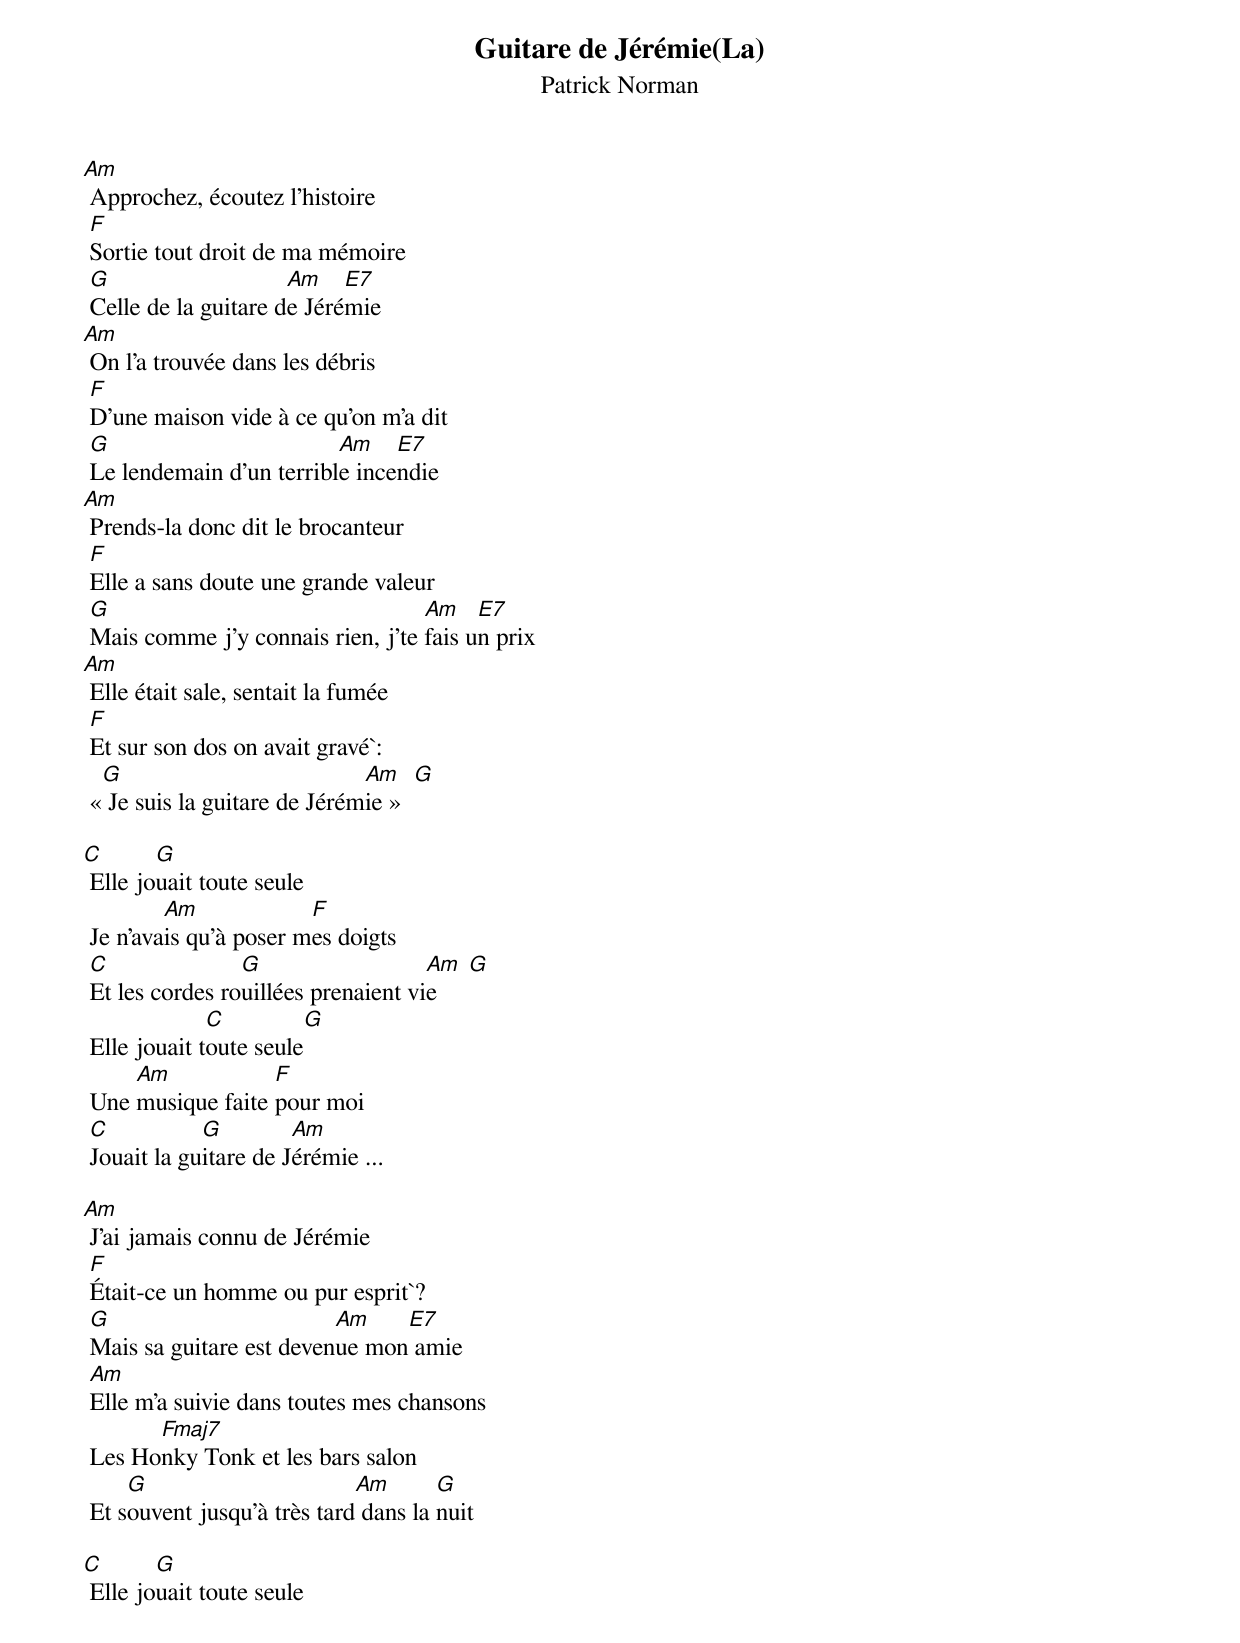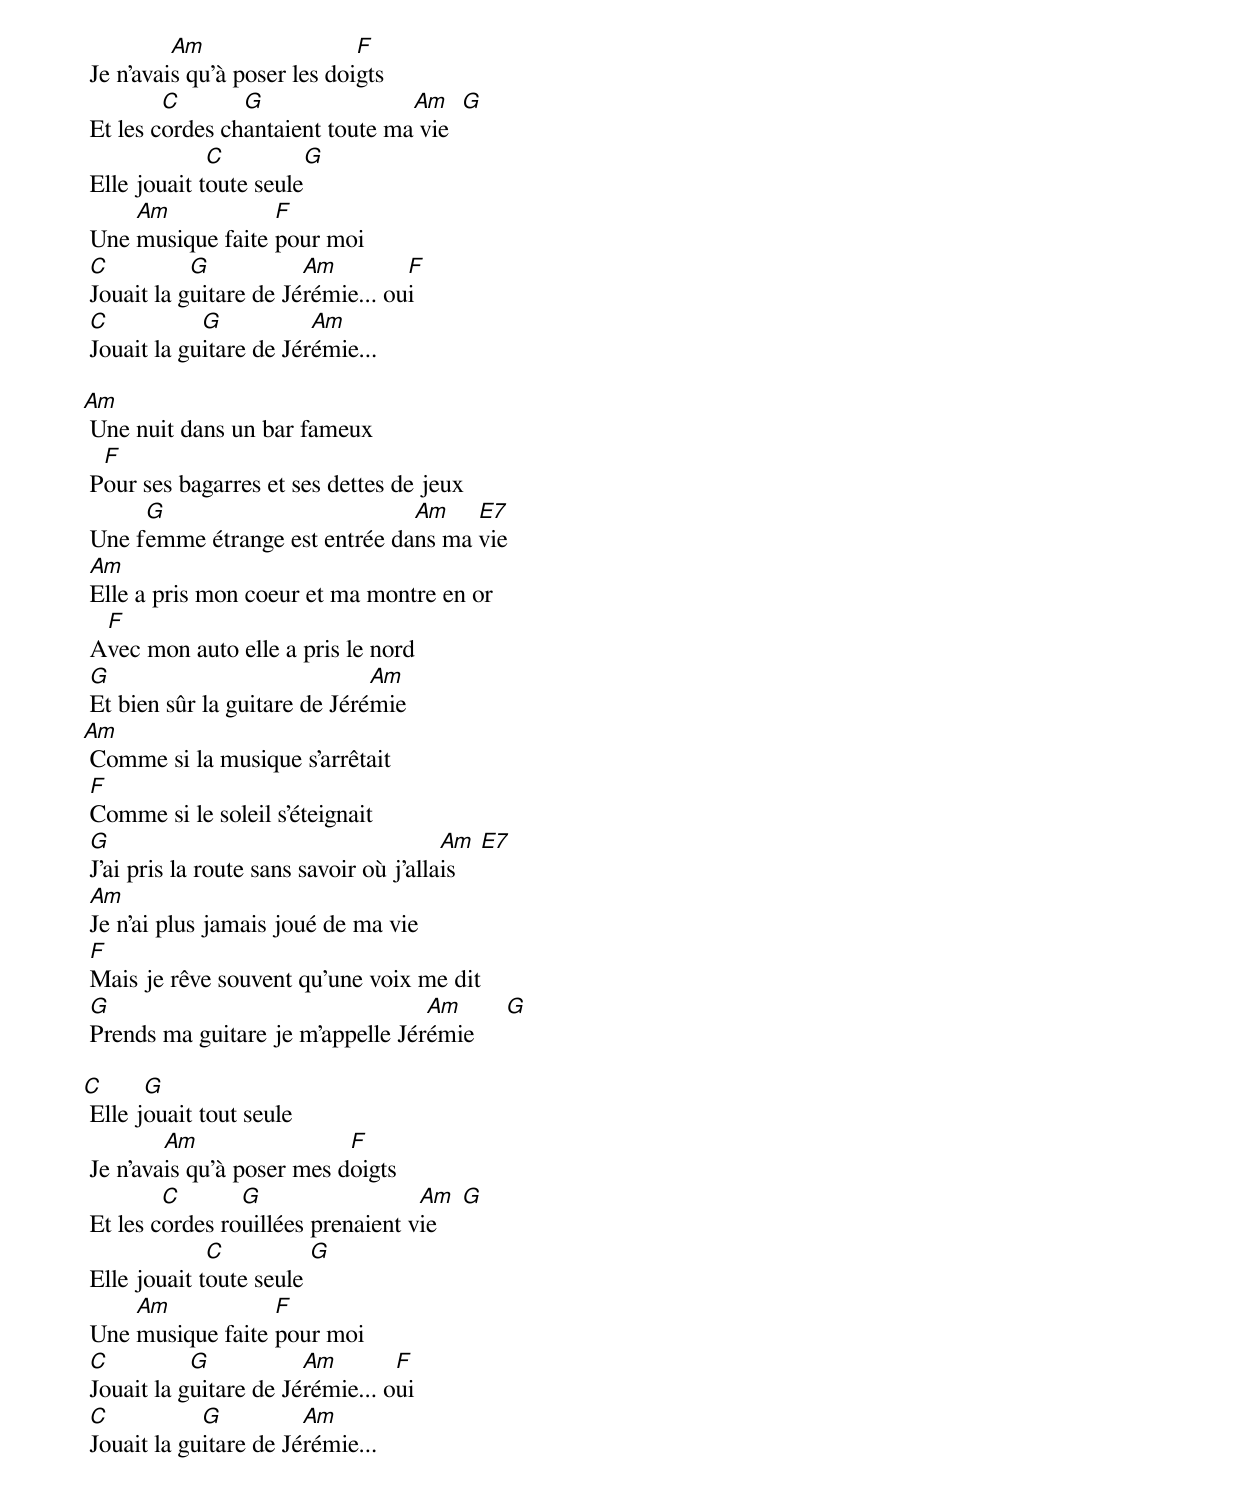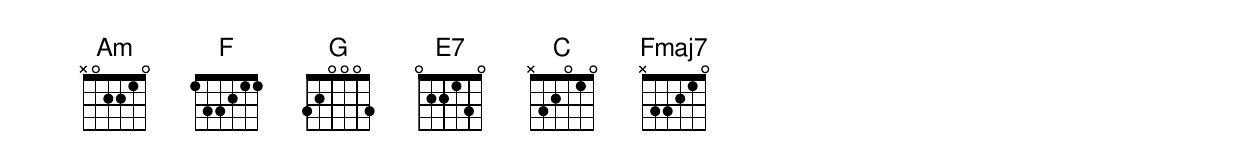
{t:Guitare de Jérémie(La)}
 {st:Patrick Norman}

[Am] Approchez, écoutez l'histoire
 [F]Sortie tout droit de ma mémoire
 [G]Celle de la guitare d[Am]e Jéré[E7]mie
[Am] On l'a trouvée dans les débris
 [F]D'une maison vide à ce qu'on m'a dit
 [G]Le lendemain d'un terribl[Am]e ince[E7]ndie
[Am] Prends-la donc dit le brocanteur
 [F]Elle a sans doute une grande valeur
 [G]Mais comme j'y connais rien, j'te [Am]fais u[E7]n prix
[Am] Elle était sale, sentait la fumée
 [F]Et sur son dos on avait gravé`:
 «[G] Je suis la guitare de Jérém[Am]ie »  [G]

[C] Elle jo[G]uait toute seule
 Je n'ava[Am]is qu'à poser m[F]es doigts
 [C]Et les cordes ro[G]uillées prenaient vi[Am]e     [G]
 Elle jouait t[C]oute seule[G]
 Une [Am]musique faite [F]pour moi
 [C]Jouait la gu[G]itare de J[Am]érémie ...

[Am] J'ai jamais connu de Jérémie
 [F]Était-ce un homme ou pur esprit`?
 [G]Mais sa guitare est deven[Am]ue mon[E7] amie
 [Am]Elle m'a suivie dans toutes mes chansons
 Les Ho[Fmaj7]nky Tonk et les bars salon
 Et s[G]ouvent jusqu'à très tard[Am] dans la [G]nuit

[C] Elle jo[G]uait toute seule
 Je n'avai[Am]s qu'à poser les doi[F]gts
 Et les c[C]ordes ch[G]antaient toute ma[Am] vie  [G]
 Elle jouait t[C]oute seule[G]
 Une [Am]musique faite [F]pour moi
 [C]Jouait la g[G]uitare de Jé[Am]rémie... ou[F]i
 [C]Jouait la gu[G]itare de Jér[Am]émie...

[Am] Une nuit dans un bar fameux
 P[F]our ses bagarres et ses dettes de jeux
 Une f[G]emme étrange est entrée da[Am]ns ma [E7]vie
 [Am]Elle a pris mon coeur et ma montre en or
 A[F]vec mon auto elle a pris le nord
 [G]Et bien sûr la guitare de Jéré[Am]mie
[Am] Comme si la musique s'arrêtait
 [F]Comme si le soleil s'éteignait
 [G]J'ai pris la route sans savoir où j'alla[Am]is    [E7]
 [Am]Je n'ai plus jamais joué de ma vie
 [F]Mais je rêve souvent qu'une voix me dit
 [G]Prends ma guitare je m'appelle Jér[Am]émie     [G]

[C] Elle j[G]ouait tout seule
 Je n'ava[Am]is qu'à poser mes d[F]oigts
 Et les c[C]ordes ro[G]uillées prenaient v[Am]ie    [G]
 Elle jouait t[C]oute seule [G]
 Une [Am]musique faite [F]pour moi
 [C]Jouait la g[G]uitare de Jé[Am]rémie... o[F]ui
 [C]Jouait la gu[G]itare de Jé[Am]rémie...
